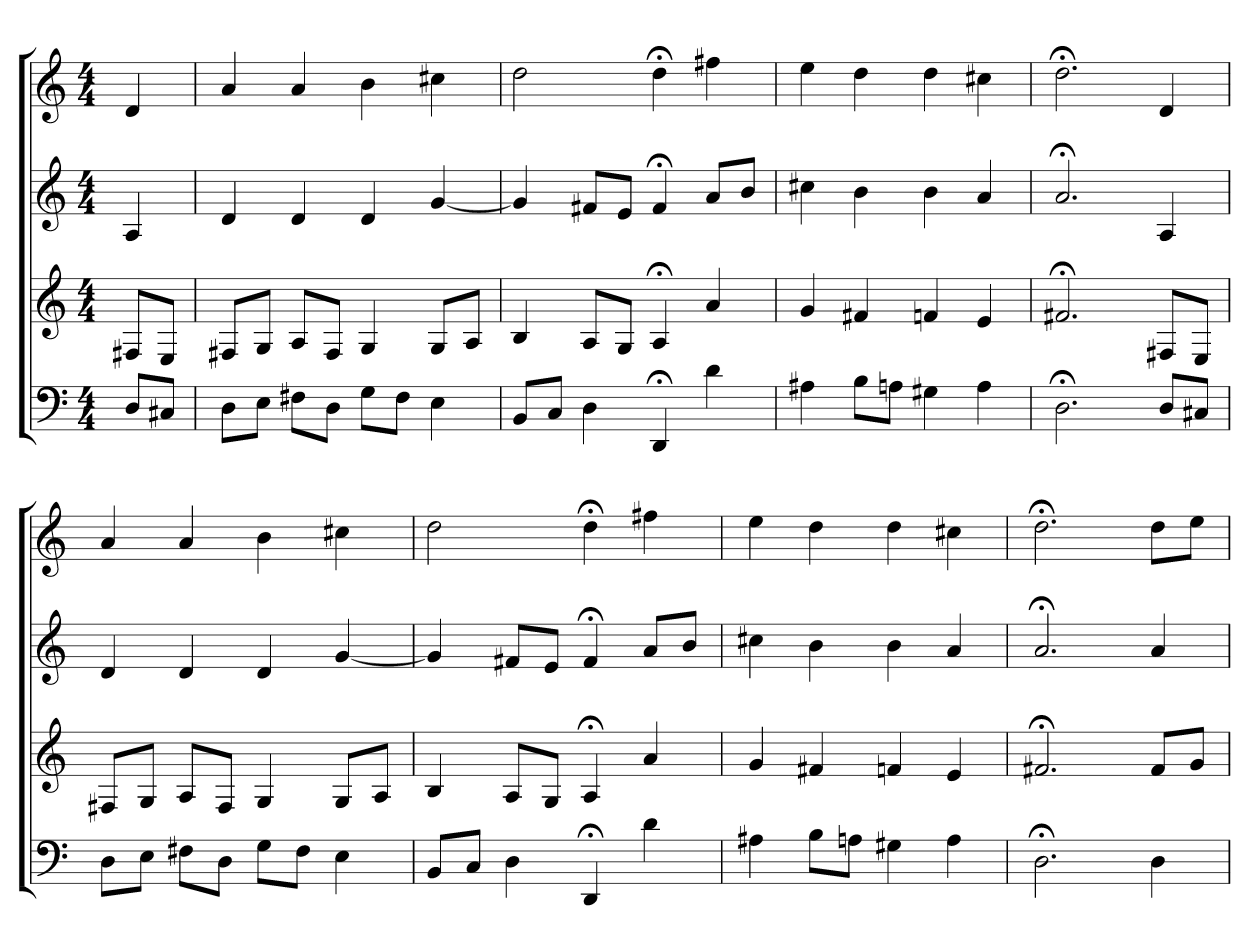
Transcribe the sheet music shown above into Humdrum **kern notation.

**kern	**kern	**kern	**kern
*part4	*part3	*part2	*part1
*staff4	*staff3	*staff2	*staff1
*M4/4	*M4/4	*M4/4	*M4/4
=	=	=	=
8DL	8F#XL	4A	4d
8C#XJ	8EJ	.	.
=1	=1	=1	=1
8DL	8F#XL	4d	4a
8EJ	8GJ	.	.
8F#XL	8AL	4d	4a
8DJ	8F#J	.	.
8GL	4G	4d	4b
8F#J	.	.	.
4E	8GL	[4g	4cc#X
.	8AJ	.	.
=2	=2	=2	=2
8BBL	4B	4g]	2dd
8CJ	.	.	.
4D	8AL	8f#XL	.
.	8GJ	8eJ	.
4DD;<	4A;<	4f#;<	4dd;<
4d	4a	8aL	4ff#X
.	.	8bJ	.
=3	=3	=3	=3
4A#X	4g	4cc#X	4ee
8BL	4f#X	4b	4dd
8AnJ	.	.	.
4G#X	4fn	4b	4dd
4A	4e	4a	4cc#X
=4	=4	=4	=4
2.D;<	2.f#X;<	2.a;<	2.dd;<
8DL	8F#XL	4A	4d
8C#XJ	8EJ	.	.
=1	=1	=1	=1
8DL	8F#XL	4d	4a
8EJ	8GJ	.	.
8F#XL	8AL	4d	4a
8DJ	8F#J	.	.
8GL	4G	4d	4b
8F#J	.	.	.
4E	8GL	[4g	4cc#X
.	8AJ	.	.
=2	=2	=2	=2
8BBL	4B	4g]	2dd
8CJ	.	.	.
4D	8AL	8f#XL	.
.	8GJ	8eJ	.
4DD;<	4A;<	4f#;<	4dd;<
4d	4a	8aL	4ff#X
.	.	8bJ	.
=3	=3	=3	=3
4A#X	4g	4cc#X	4ee
8BL	4f#X	4b	4dd
8AnJ	.	.	.
4G#X	4fn	4b	4dd
4A	4e	4a	4cc#X
=4	=4	=4	=4
2.D;<	2.f#X;<	2.a;<	2.dd;<
4D	8f#L	4a	8ddL
.	8gJ	.	8eeJ
=	=	=	=
*-	*-	*-	*-
